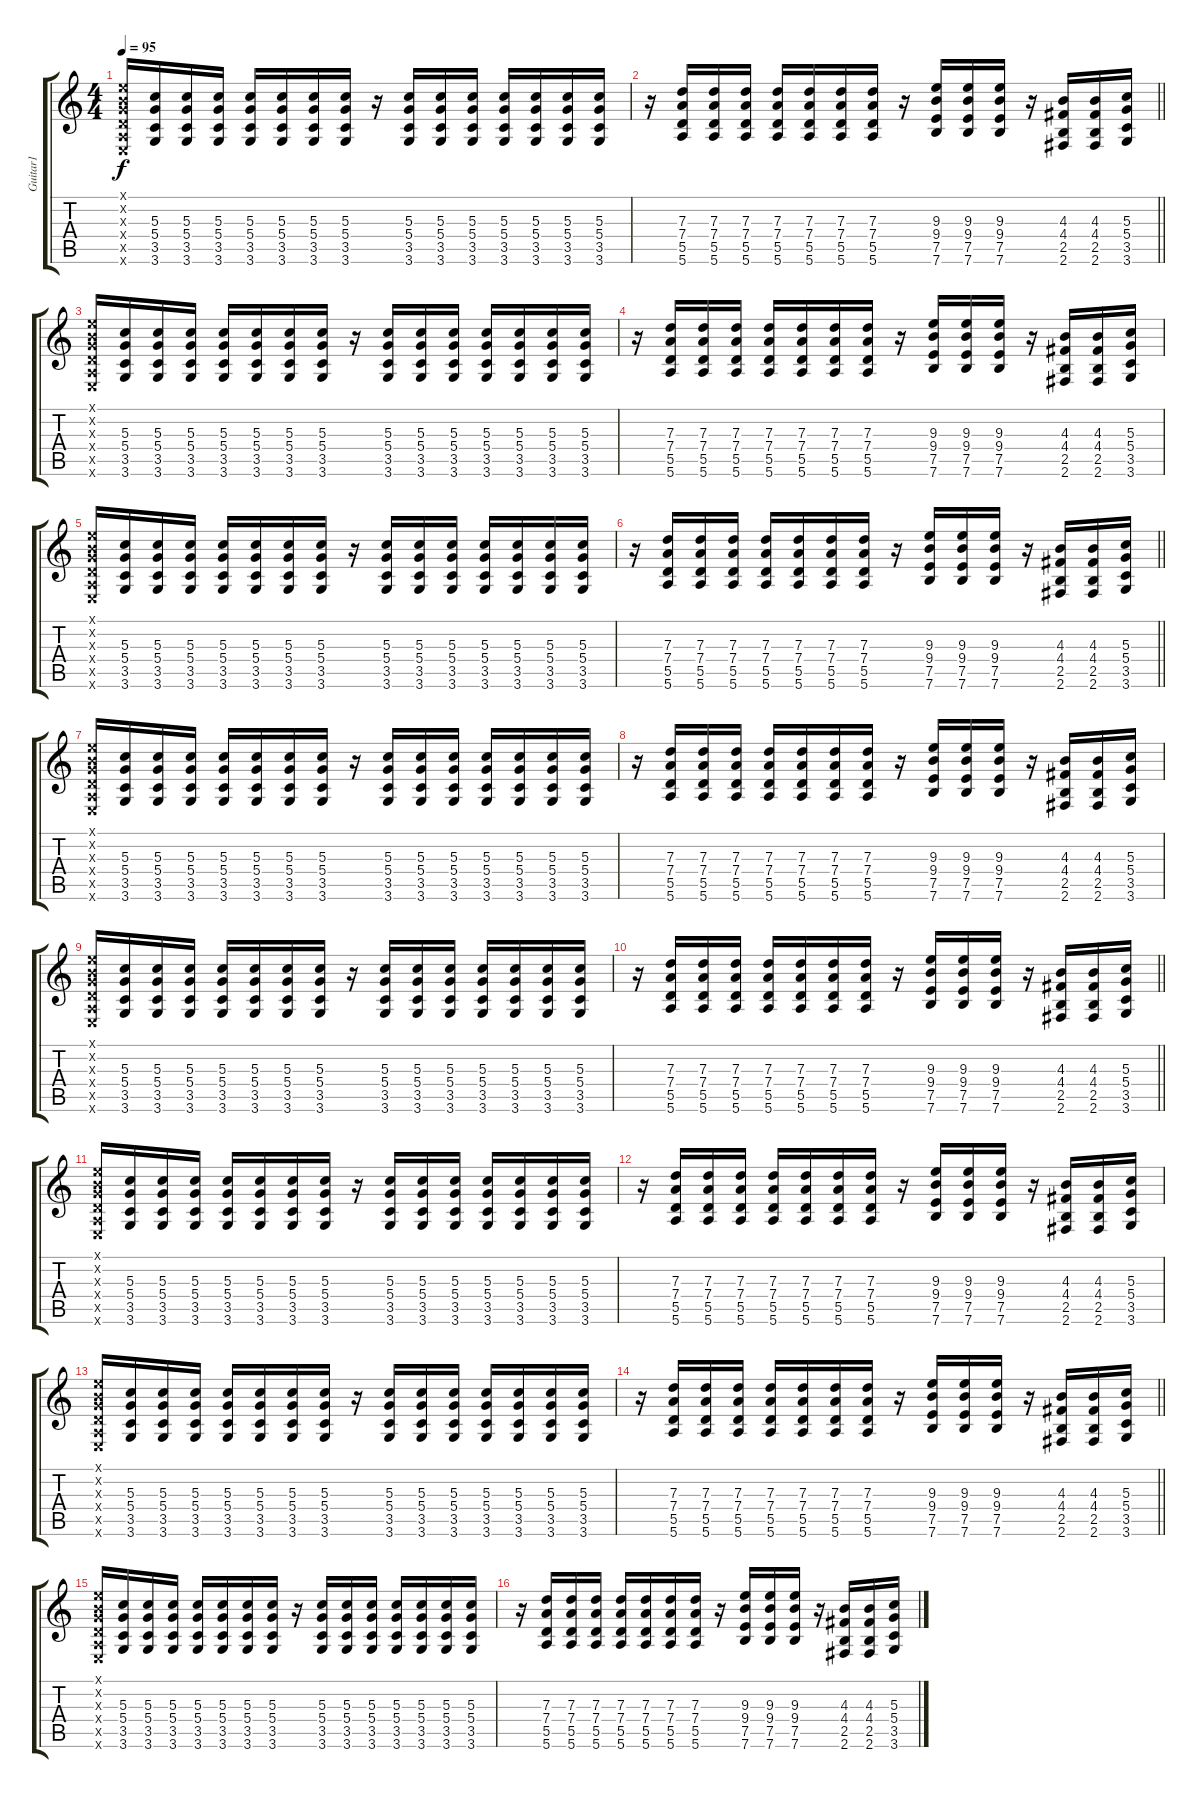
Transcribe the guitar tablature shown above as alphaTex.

\track ("Guitar1" "Guitar1") {instrument distortionguitar}
\staff {score tabs}
\tuning (E4 B3 G3 D3 A2 E2) {hide}
\ts (4 4)
\tempo 95
\clef g2
\ks c
(0.1{x} 0.2{x} 0.3{x} 0.4{x} 0.5{x} 0.6{x}).16{dy f} (5.3 5.4 3.5 3.6).16 (5.3 5.4 3.5 3.6).16 (5.3 5.4 3.5 3.6).16 (5.3 5.4 3.5 3.6).16 (5.3 5.4 3.5 3.6).16 (5.3 5.4 3.5 3.6).16 (5.3 5.4 3.5 3.6).16 r.16 (5.3 5.4 3.5 3.6).16 (5.3 5.4 3.5 3.6).16 (5.3 5.4 3.5 3.6).16 (5.3 5.4 3.5 3.6).16 (5.3 5.4 3.5 3.6).16 (5.3 5.4 3.5 3.6).16 (5.3 5.4 3.5 3.6).16 |
\barLineRight lightlight
r.16 (7.3 7.4 5.5 5.6).16 (7.3 7.4 5.5 5.6).16 (7.3 7.4 5.5 5.6).16 (7.3 7.4 5.5 5.6).16 (7.3 7.4 5.5 5.6).16 (7.3 7.4 5.5 5.6).16 (7.3 7.4 5.5 5.6).16 r.16 (9.3 9.4 7.5 7.6).16 (9.3 9.4 7.5 7.6).16 (9.3 9.4 7.5 7.6).16 r.16 (4.3 4.4 2.5 2.6).16 (4.3 4.4 2.5 2.6).16 (5.3 5.4 3.5 3.6).16 |
(0.1{x} 0.2{x} 0.3{x} 0.4{x} 0.5{x} 0.6{x}).16 (5.3 5.4 3.5 3.6).16 (5.3 5.4 3.5 3.6).16 (5.3 5.4 3.5 3.6).16 (5.3 5.4 3.5 3.6).16 (5.3 5.4 3.5 3.6).16 (5.3 5.4 3.5 3.6).16 (5.3 5.4 3.5 3.6).16 r.16 (5.3 5.4 3.5 3.6).16 (5.3 5.4 3.5 3.6).16 (5.3 5.4 3.5 3.6).16 (5.3 5.4 3.5 3.6).16 (5.3 5.4 3.5 3.6).16 (5.3 5.4 3.5 3.6).16 (5.3 5.4 3.5 3.6).16 |
r.16 (7.3 7.4 5.5 5.6).16 (7.3 7.4 5.5 5.6).16 (7.3 7.4 5.5 5.6).16 (7.3 7.4 5.5 5.6).16 (7.3 7.4 5.5 5.6).16 (7.3 7.4 5.5 5.6).16 (7.3 7.4 5.5 5.6).16 r.16 (9.3 9.4 7.5 7.6).16 (9.3 9.4 7.5 7.6).16 (9.3 9.4 7.5 7.6).16 r.16 (4.3 4.4 2.5 2.6).16 (4.3 4.4 2.5 2.6).16 (5.3 5.4 3.5 3.6).16 |
(0.1{x} 0.2{x} 0.3{x} 0.4{x} 0.5{x} 0.6{x}).16 (5.3 5.4 3.5 3.6).16 (5.3 5.4 3.5 3.6).16 (5.3 5.4 3.5 3.6).16 (5.3 5.4 3.5 3.6).16 (5.3 5.4 3.5 3.6).16 (5.3 5.4 3.5 3.6).16 (5.3 5.4 3.5 3.6).16 r.16 (5.3 5.4 3.5 3.6).16 (5.3 5.4 3.5 3.6).16 (5.3 5.4 3.5 3.6).16 (5.3 5.4 3.5 3.6).16 (5.3 5.4 3.5 3.6).16 (5.3 5.4 3.5 3.6).16 (5.3 5.4 3.5 3.6).16 |
\barLineRight lightlight
r.16 (7.3 7.4 5.5 5.6).16 (7.3 7.4 5.5 5.6).16 (7.3 7.4 5.5 5.6).16 (7.3 7.4 5.5 5.6).16 (7.3 7.4 5.5 5.6).16 (7.3 7.4 5.5 5.6).16 (7.3 7.4 5.5 5.6).16 r.16 (9.3 9.4 7.5 7.6).16 (9.3 9.4 7.5 7.6).16 (9.3 9.4 7.5 7.6).16 r.16 (4.3 4.4 2.5 2.6).16 (4.3 4.4 2.5 2.6).16 (5.3 5.4 3.5 3.6).16 |
(0.1{x} 0.2{x} 0.3{x} 0.4{x} 0.5{x} 0.6{x}).16 (5.3 5.4 3.5 3.6).16 (5.3 5.4 3.5 3.6).16 (5.3 5.4 3.5 3.6).16 (5.3 5.4 3.5 3.6).16 (5.3 5.4 3.5 3.6).16 (5.3 5.4 3.5 3.6).16 (5.3 5.4 3.5 3.6).16 r.16 (5.3 5.4 3.5 3.6).16 (5.3 5.4 3.5 3.6).16 (5.3 5.4 3.5 3.6).16 (5.3 5.4 3.5 3.6).16 (5.3 5.4 3.5 3.6).16 (5.3 5.4 3.5 3.6).16 (5.3 5.4 3.5 3.6).16 |
r.16 (7.3 7.4 5.5 5.6).16 (7.3 7.4 5.5 5.6).16 (7.3 7.4 5.5 5.6).16 (7.3 7.4 5.5 5.6).16 (7.3 7.4 5.5 5.6).16 (7.3 7.4 5.5 5.6).16 (7.3 7.4 5.5 5.6).16 r.16 (9.3 9.4 7.5 7.6).16 (9.3 9.4 7.5 7.6).16 (9.3 9.4 7.5 7.6).16 r.16 (4.3 4.4 2.5 2.6).16 (4.3 4.4 2.5 2.6).16 (5.3 5.4 3.5 3.6).16 |
(0.1{x} 0.2{x} 0.3{x} 0.4{x} 0.5{x} 0.6{x}).16 (5.3 5.4 3.5 3.6).16 (5.3 5.4 3.5 3.6).16 (5.3 5.4 3.5 3.6).16 (5.3 5.4 3.5 3.6).16 (5.3 5.4 3.5 3.6).16 (5.3 5.4 3.5 3.6).16 (5.3 5.4 3.5 3.6).16 r.16 (5.3 5.4 3.5 3.6).16 (5.3 5.4 3.5 3.6).16 (5.3 5.4 3.5 3.6).16 (5.3 5.4 3.5 3.6).16 (5.3 5.4 3.5 3.6).16 (5.3 5.4 3.5 3.6).16 (5.3 5.4 3.5 3.6).16 |
\barLineRight lightlight
r.16 (7.3 7.4 5.5 5.6).16 (7.3 7.4 5.5 5.6).16 (7.3 7.4 5.5 5.6).16 (7.3 7.4 5.5 5.6).16 (7.3 7.4 5.5 5.6).16 (7.3 7.4 5.5 5.6).16 (7.3 7.4 5.5 5.6).16 r.16 (9.3 9.4 7.5 7.6).16 (9.3 9.4 7.5 7.6).16 (9.3 9.4 7.5 7.6).16 r.16 (4.3 4.4 2.5 2.6).16 (4.3 4.4 2.5 2.6).16 (5.3 5.4 3.5 3.6).16 |
(0.1{x} 0.2{x} 0.3{x} 0.4{x} 0.5{x} 0.6{x}).16 (5.3 5.4 3.5 3.6).16 (5.3 5.4 3.5 3.6).16 (5.3 5.4 3.5 3.6).16 (5.3 5.4 3.5 3.6).16 (5.3 5.4 3.5 3.6).16 (5.3 5.4 3.5 3.6).16 (5.3 5.4 3.5 3.6).16 r.16 (5.3 5.4 3.5 3.6).16 (5.3 5.4 3.5 3.6).16 (5.3 5.4 3.5 3.6).16 (5.3 5.4 3.5 3.6).16 (5.3 5.4 3.5 3.6).16 (5.3 5.4 3.5 3.6).16 (5.3 5.4 3.5 3.6).16 |
r.16 (7.3 7.4 5.5 5.6).16 (7.3 7.4 5.5 5.6).16 (7.3 7.4 5.5 5.6).16 (7.3 7.4 5.5 5.6).16 (7.3 7.4 5.5 5.6).16 (7.3 7.4 5.5 5.6).16 (7.3 7.4 5.5 5.6).16 r.16 (9.3 9.4 7.5 7.6).16 (9.3 9.4 7.5 7.6).16 (9.3 9.4 7.5 7.6).16 r.16 (4.3 4.4 2.5 2.6).16 (4.3 4.4 2.5 2.6).16 (5.3 5.4 3.5 3.6).16 |
(0.1{x} 0.2{x} 0.3{x} 0.4{x} 0.5{x} 0.6{x}).16 (5.3 5.4 3.5 3.6).16 (5.3 5.4 3.5 3.6).16 (5.3 5.4 3.5 3.6).16 (5.3 5.4 3.5 3.6).16 (5.3 5.4 3.5 3.6).16 (5.3 5.4 3.5 3.6).16 (5.3 5.4 3.5 3.6).16 r.16 (5.3 5.4 3.5 3.6).16 (5.3 5.4 3.5 3.6).16 (5.3 5.4 3.5 3.6).16 (5.3 5.4 3.5 3.6).16 (5.3 5.4 3.5 3.6).16 (5.3 5.4 3.5 3.6).16 (5.3 5.4 3.5 3.6).16 |
\barLineRight lightlight
r.16 (7.3 7.4 5.5 5.6).16 (7.3 7.4 5.5 5.6).16 (7.3 7.4 5.5 5.6).16 (7.3 7.4 5.5 5.6).16 (7.3 7.4 5.5 5.6).16 (7.3 7.4 5.5 5.6).16 (7.3 7.4 5.5 5.6).16 r.16 (9.3 9.4 7.5 7.6).16 (9.3 9.4 7.5 7.6).16 (9.3 9.4 7.5 7.6).16 r.16 (4.3 4.4 2.5 2.6).16 (4.3 4.4 2.5 2.6).16 (5.3 5.4 3.5 3.6).16 |
(0.1{x} 0.2{x} 0.3{x} 0.4{x} 0.5{x} 0.6{x}).16 (5.3 5.4 3.5 3.6).16 (5.3 5.4 3.5 3.6).16 (5.3 5.4 3.5 3.6).16 (5.3 5.4 3.5 3.6).16 (5.3 5.4 3.5 3.6).16 (5.3 5.4 3.5 3.6).16 (5.3 5.4 3.5 3.6).16 r.16 (5.3 5.4 3.5 3.6).16 (5.3 5.4 3.5 3.6).16 (5.3 5.4 3.5 3.6).16 (5.3 5.4 3.5 3.6).16 (5.3 5.4 3.5 3.6).16 (5.3 5.4 3.5 3.6).16 (5.3 5.4 3.5 3.6).16 |
r.16 (7.3 7.4 5.5 5.6).16 (7.3 7.4 5.5 5.6).16 (7.3 7.4 5.5 5.6).16 (7.3 7.4 5.5 5.6).16 (7.3 7.4 5.5 5.6).16 (7.3 7.4 5.5 5.6).16 (7.3 7.4 5.5 5.6).16 r.16 (9.3 9.4 7.5 7.6).16 (9.3 9.4 7.5 7.6).16 (9.3 9.4 7.5 7.6).16 r.16 (4.3 4.4 2.5 2.6).16 (4.3 4.4 2.5 2.6).16 (5.3 5.4 3.5 3.6).16
